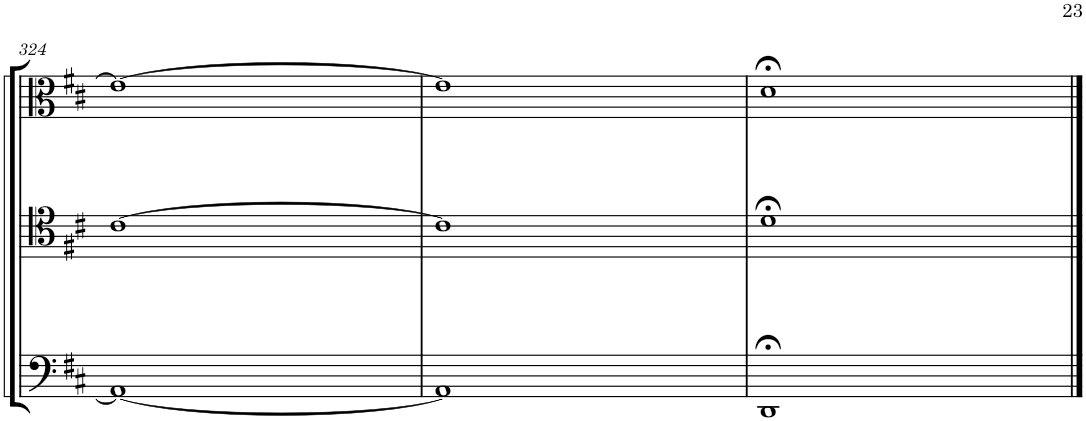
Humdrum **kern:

**kern	**kern	**kern
*part3	*part2	*part1
*staff3	*staff2	*staff1
*I"Bass Trombone	*I"Tenor Trombone	*I"Alto Trombone
*I'Trb	*I'Trb	*I'Trb
!!LO:PB:g=z
*clefF4	*clefC4	*clefC3
*k[f#c#]	*k[f#c#]	*k[f#c#]
*M4/4	*M4/4	*M4/4
*met(c)	*met(c)	*met(c)
=324	=324	=324
1AA_	[1c#	1e_
=325	=325	=325
1AA]	1c#]	1e]
=326	=326	=326
1DD;<	1d;<	1d;<
==	==	==
*-	*-	*-
